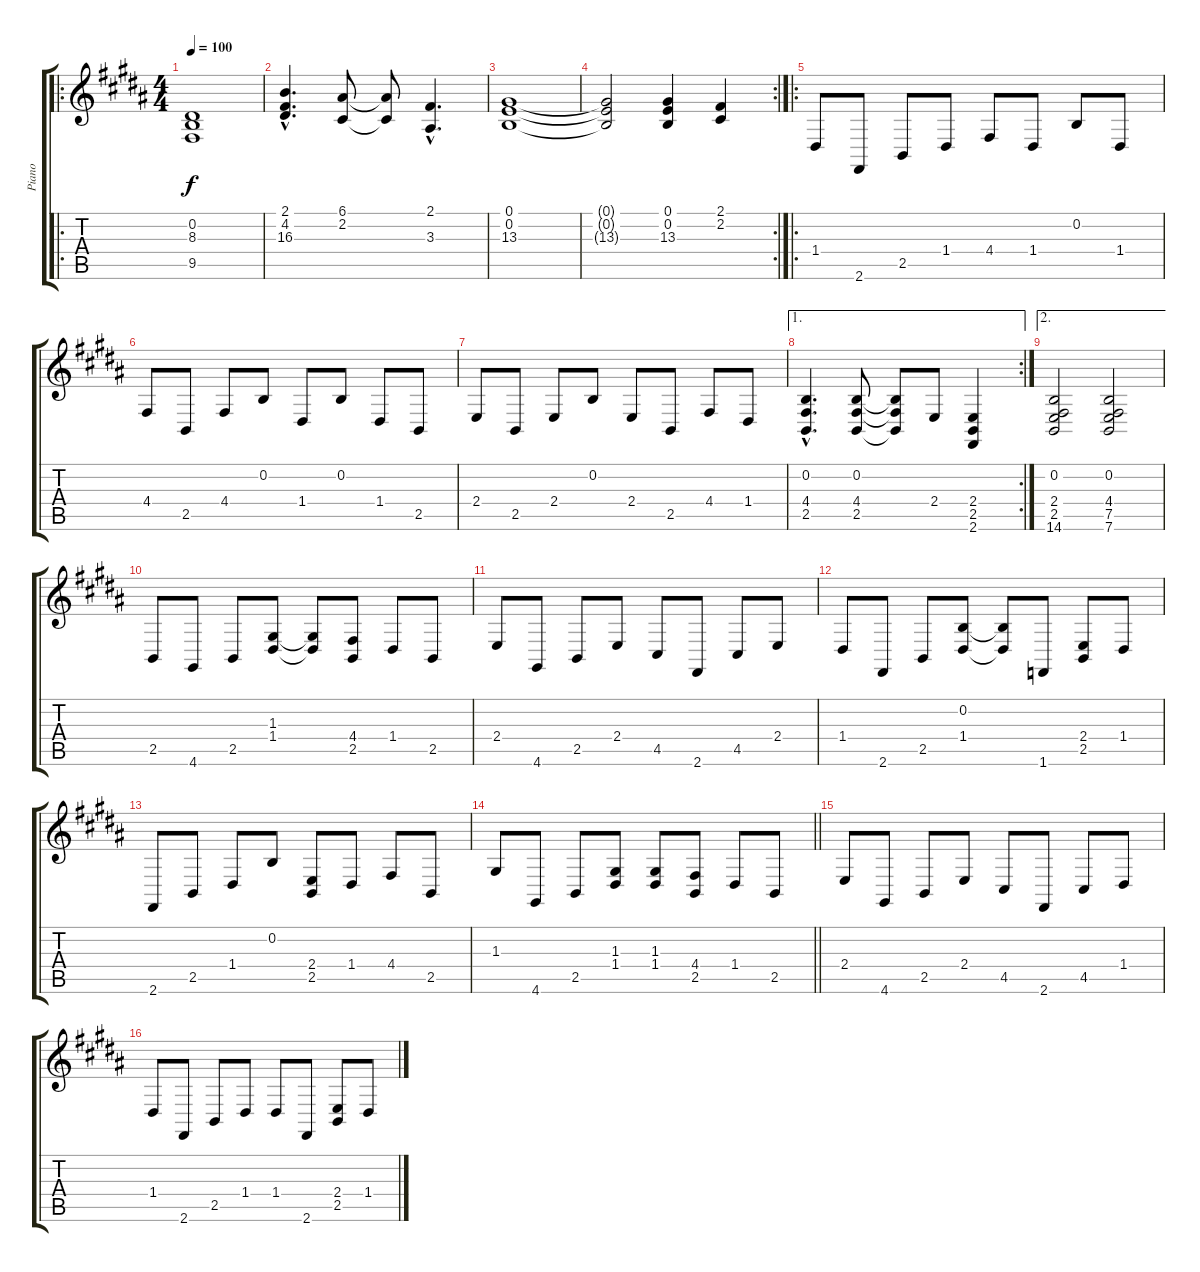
\track ("Piano" "Piano") {instrument acousticgrandpiano}
\staff {score tabs}
\tuning (E4 B3 G3 D3 A2 E2) {hide}
\ro
\ts (4 4)
\tempo 100
\clef g2
\ks b
(0.2 8.3 9.5).1{dy f instrument acousticgrandpiano} |
(2.1{hac} 4.2{hac} 16.3{hac}).4{d} (6.1 2.2).8 (6.1{t} 2.2{t}).8 (2.1{hac} 3.3{hac}).4{d} |
(0.1 0.2 13.3).1 |
\rc 2
(0.1{t} 0.2{t} 13.3{t}).2 (0.1 0.2 13.3).4 (2.1 2.2).4 |
\ro
1.4.8 2.6.8 2.5.8 1.4.8 4.4.8 1.4.8 0.2.8 1.4.8 |
4.4.8 2.5.8 4.4.8 0.2.8 1.4.8 0.2.8 1.4.8 2.5.8 |
2.4.8 2.5.8 2.4.8 0.2.8 2.4.8 2.5.8 4.4.8 1.4.8 |
\ae 1
\rc 2
(0.2{hac} 4.4{hac} 2.5{hac}).4{d} (0.2 4.4 2.5).8 (0.2{t} 4.4{t} 2.5{t}).8 2.4.8 (2.4 2.5 2.6).4 |
\ae 2
(0.2 2.4 2.5 14.6).2 (0.2 4.4 7.5 7.6).2 |
2.5.8 4.6.8 2.5.8 (1.3 1.4).8 (1.3{t} 1.4{t}).8 (4.4 2.5).8 1.4.8 2.5.8 |
2.4.8 4.6.8 2.5.8 2.4.8 4.5.8 2.6.8 4.5.8 2.4.8 |
1.4.8 2.6.8 2.5.8 (0.2 1.4).8 (0.2{t} 1.4{t}).8 1.6.8 (2.4 2.5).8 1.4.8 |
2.6.8 2.5.8 1.4.8 0.2.8 (2.4 2.5).8 1.4.8 4.4.8 2.5.8 |
\barLineRight lightlight
1.3.8 4.6.8 2.5.8 (1.3 1.4).8 (1.3 1.4).8 (4.4 2.5).8 1.4.8 2.5.8 |
2.4.8 4.6.8 2.5.8 2.4.8 4.5.8 2.6.8 4.5.8 1.4.8 |
1.4.8 2.6.8 2.5.8 1.4.8 1.4.8 2.6.8 (2.4 2.5).8 1.4.8
